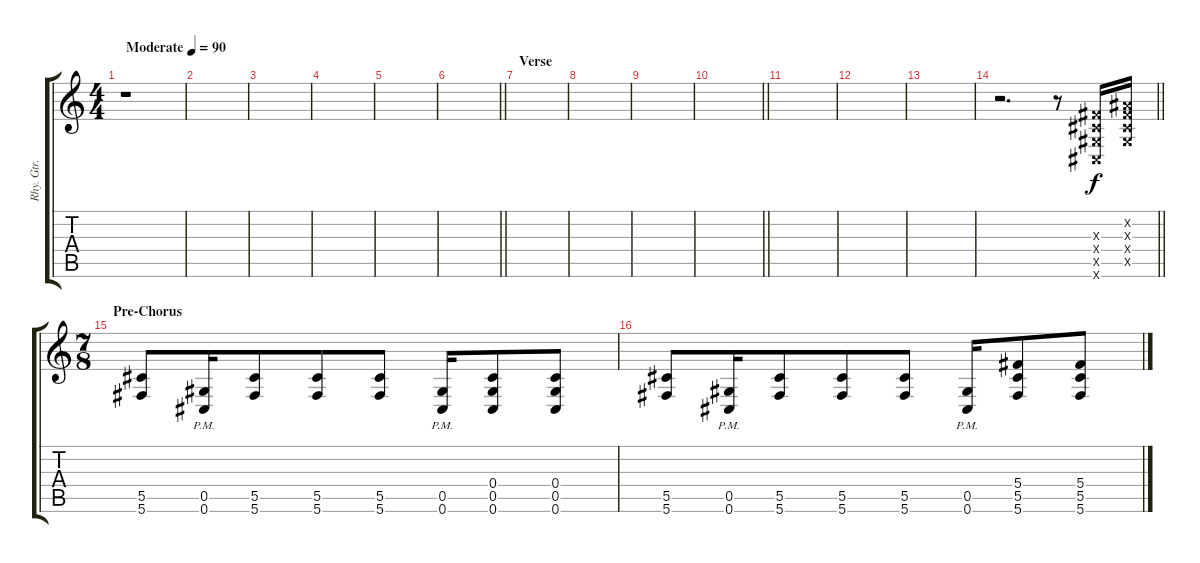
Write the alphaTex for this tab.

\track ("Rhy. Gtr. 1" "Rhy. Gtr. ") {instrument distortionguitar}
\staff {score tabs}
\tuning (Eb4 Bb3 Gb3 Db3 Ab2 Db2) {hide}
\ts (4 4)
\tempo (90 "Moderate")
\clef g2
\ks c
r.1{dy f instrument distortionguitar} |
|
|
|
|
\barLineRight lightlight
|
\section ("" "Verse")
|
|
|
\barLineRight lightlight
|
|
|
|
\barLineRight lightlight
r.2{d} r.8 (0.3{x} 0.4{x} 0.5{x} 0.6{x}).16 (0.2{x} 0.3{x} 0.4{x} 0.5{x}).16 |
\ts (7 8)
\section ("" "Pre-Chorus")
(5.5 5.6).8 (0.5 0.6{pm}).16 (5.5 5.6).8 (5.5 5.6).8 (5.5 5.6).8 (0.5 0.6{pm}).16 (0.4 0.5 0.6).8 (0.4 0.5 0.6).8 |
(5.5 5.6).8 (0.5 0.6{pm}).16 (5.5 5.6).8 (5.5 5.6).8 (5.5 5.6).8 (0.5 0.6{pm}).16 (5.4 5.5 5.6).8 (5.4 5.5 5.6).8
